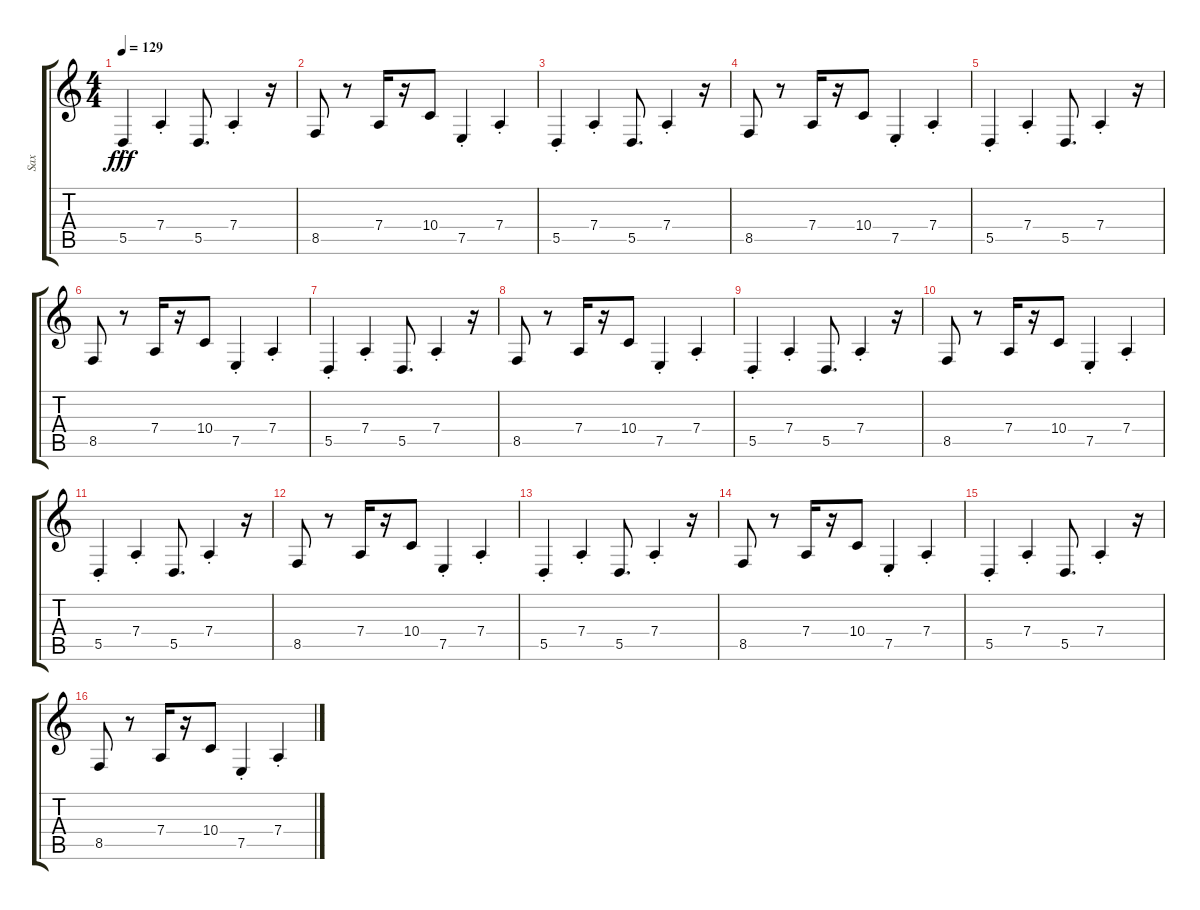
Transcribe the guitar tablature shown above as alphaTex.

\track ("Sax" "Sax") {instrument tenorsax}
\staff {score tabs}
\tuning (E4 B3 G3 D3 A2 E2) {hide}
\ts (4 4)
\tempo 129
\clef g2
\ks c
5.5{st}.4{dy fff} 7.4{st}.4 5.5.8{d} 7.4{st}.4 r.16 |
8.5.8 r.8 7.4.16 r.16 10.4.8 7.5{st}.4 7.4{st}.4 |
5.5{st}.4 7.4{st}.4 5.5.8{d} 7.4{st}.4 r.16 |
8.5.8 r.8 7.4.16 r.16 10.4.8 7.5{st}.4 7.4{st}.4 |
5.5{st}.4 7.4{st}.4 5.5.8{d} 7.4{st}.4 r.16 |
8.5.8 r.8 7.4.16 r.16 10.4.8 7.5{st}.4 7.4{st}.4 |
5.5{st}.4 7.4{st}.4 5.5.8{d} 7.4{st}.4 r.16 |
8.5.8 r.8 7.4.16 r.16 10.4.8 7.5{st}.4 7.4{st}.4 |
5.5{st}.4 7.4{st}.4 5.5.8{d} 7.4{st}.4 r.16 |
8.5.8 r.8 7.4.16 r.16 10.4.8 7.5{st}.4 7.4{st}.4 |
5.5{st}.4 7.4{st}.4 5.5.8{d} 7.4{st}.4 r.16 |
8.5.8 r.8 7.4.16 r.16 10.4.8 7.5{st}.4 7.4{st}.4 |
5.5{st}.4 7.4{st}.4 5.5.8{d} 7.4{st}.4 r.16 |
8.5.8 r.8 7.4.16 r.16 10.4.8 7.5{st}.4 7.4{st}.4 |
5.5{st}.4 7.4{st}.4 5.5.8{d} 7.4{st}.4 r.16 |
8.5.8 r.8 7.4.16 r.16 10.4.8 7.5{st}.4 7.4{st}.4
